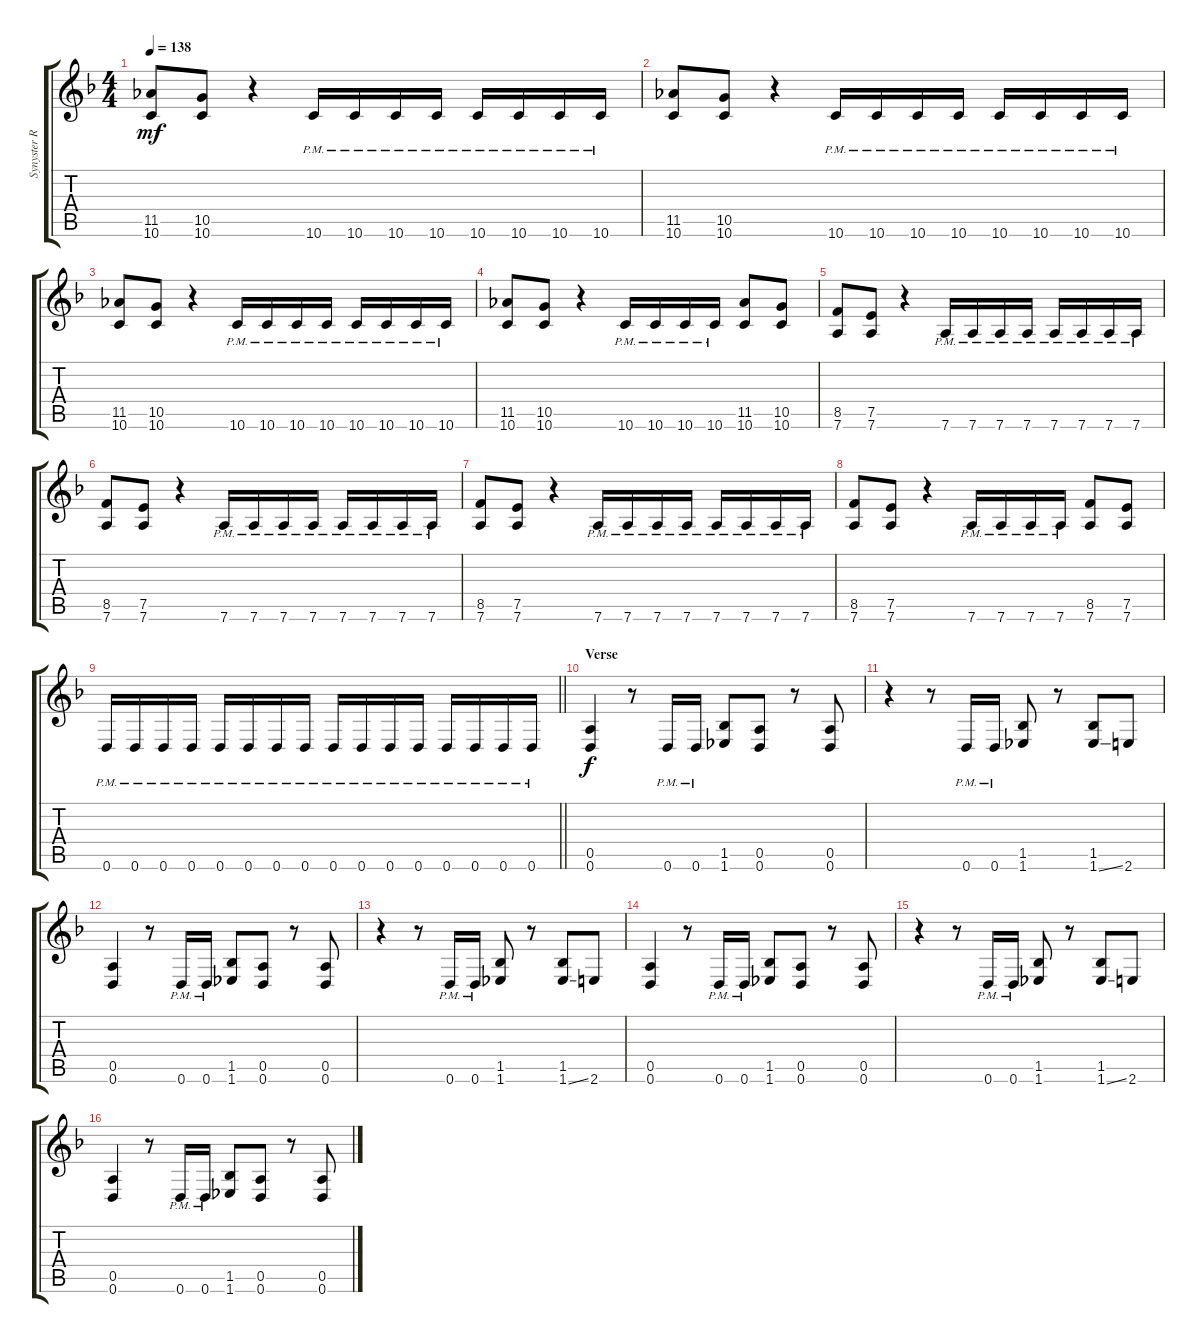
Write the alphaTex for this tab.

\track ("Synyster Rhy" "Synyster R") {instrument distortionguitar}
\staff {score tabs}
\tuning (E4 B3 G3 D3 A2 D2) {hide}
\ts (4 4)
\tempo 138
\clef g2
\ks f
(11.5 10.6).8{dy mf} (10.5 10.6).8 r.4 10.6{pm}.16 10.6{pm}.16 10.6{pm}.16 10.6{pm}.16 10.6{pm}.16 10.6{pm}.16 10.6{pm}.16 10.6{pm}.16 |
(11.5 10.6).8 (10.5 10.6).8 r.4 10.6{pm}.16 10.6{pm}.16 10.6{pm}.16 10.6{pm}.16 10.6{pm}.16 10.6{pm}.16 10.6{pm}.16 10.6{pm}.16 |
(11.5 10.6).8 (10.5 10.6).8 r.4 10.6{pm}.16 10.6{pm}.16 10.6{pm}.16 10.6{pm}.16 10.6{pm}.16 10.6{pm}.16 10.6{pm}.16 10.6{pm}.16 |
(11.5 10.6).8 (10.5 10.6).8 r.4 10.6{pm}.16 10.6{pm}.16 10.6{pm}.16 10.6{pm}.16 (11.5 10.6).8 (10.5 10.6).8 |
(8.5 7.6).8 (7.5 7.6).8 r.4 7.6{pm}.16 7.6{pm}.16 7.6{pm}.16 7.6{pm}.16 7.6{pm}.16 7.6{pm}.16 7.6{pm}.16 7.6{pm}.16 |
(8.5 7.6).8 (7.5 7.6).8 r.4 7.6{pm}.16 7.6{pm}.16 7.6{pm}.16 7.6{pm}.16 7.6{pm}.16 7.6{pm}.16 7.6{pm}.16 7.6{pm}.16 |
(8.5 7.6).8 (7.5 7.6).8 r.4 7.6{pm}.16 7.6{pm}.16 7.6{pm}.16 7.6{pm}.16 7.6{pm}.16 7.6{pm}.16 7.6{pm}.16 7.6{pm}.16 |
(8.5 7.6).8 (7.5 7.6).8 r.4 7.6{pm}.16 7.6{pm}.16 7.6{pm}.16 7.6{pm}.16 (8.5 7.6).8 (7.5 7.6).8 |
\barLineRight lightlight
0.6{pm}.16 0.6{pm}.16 0.6{pm}.16 0.6{pm}.16 0.6{pm}.16 0.6{pm}.16 0.6{pm}.16 0.6{pm}.16 0.6{pm}.16 0.6{pm}.16 0.6{pm}.16 0.6{pm}.16 0.6{pm}.16 0.6{pm}.16 0.6{pm}.16 0.6{pm}.16 |
\section ("" "Verse")
(0.5 0.6).4{dy f} r.8 0.6{pm}.16 0.6{pm}.16 (1.5 1.6).8 (0.5 0.6).8 r.8 (0.5 0.6).8 |
r.4 r.8 0.6{pm}.16 0.6{pm}.16 (1.5 1.6).8 r.8 (1.5 1.6{ss}).8 2.6.8 |
(0.5 0.6).4 r.8 0.6{pm}.16 0.6{pm}.16 (1.5 1.6).8 (0.5 0.6).8 r.8 (0.5 0.6).8 |
r.4 r.8 0.6{pm}.16 0.6{pm}.16 (1.5 1.6).8 r.8 (1.5 1.6{ss}).8 2.6.8 |
(0.5 0.6).4 r.8 0.6{pm}.16 0.6{pm}.16 (1.5 1.6).8 (0.5 0.6).8 r.8 (0.5 0.6).8 |
r.4 r.8 0.6{pm}.16 0.6{pm}.16 (1.5 1.6).8 r.8 (1.5 1.6{ss}).8 2.6.8 |
(0.5 0.6).4 r.8 0.6{pm}.16 0.6{pm}.16 (1.5 1.6).8 (0.5 0.6).8 r.8 (0.5 0.6).8
